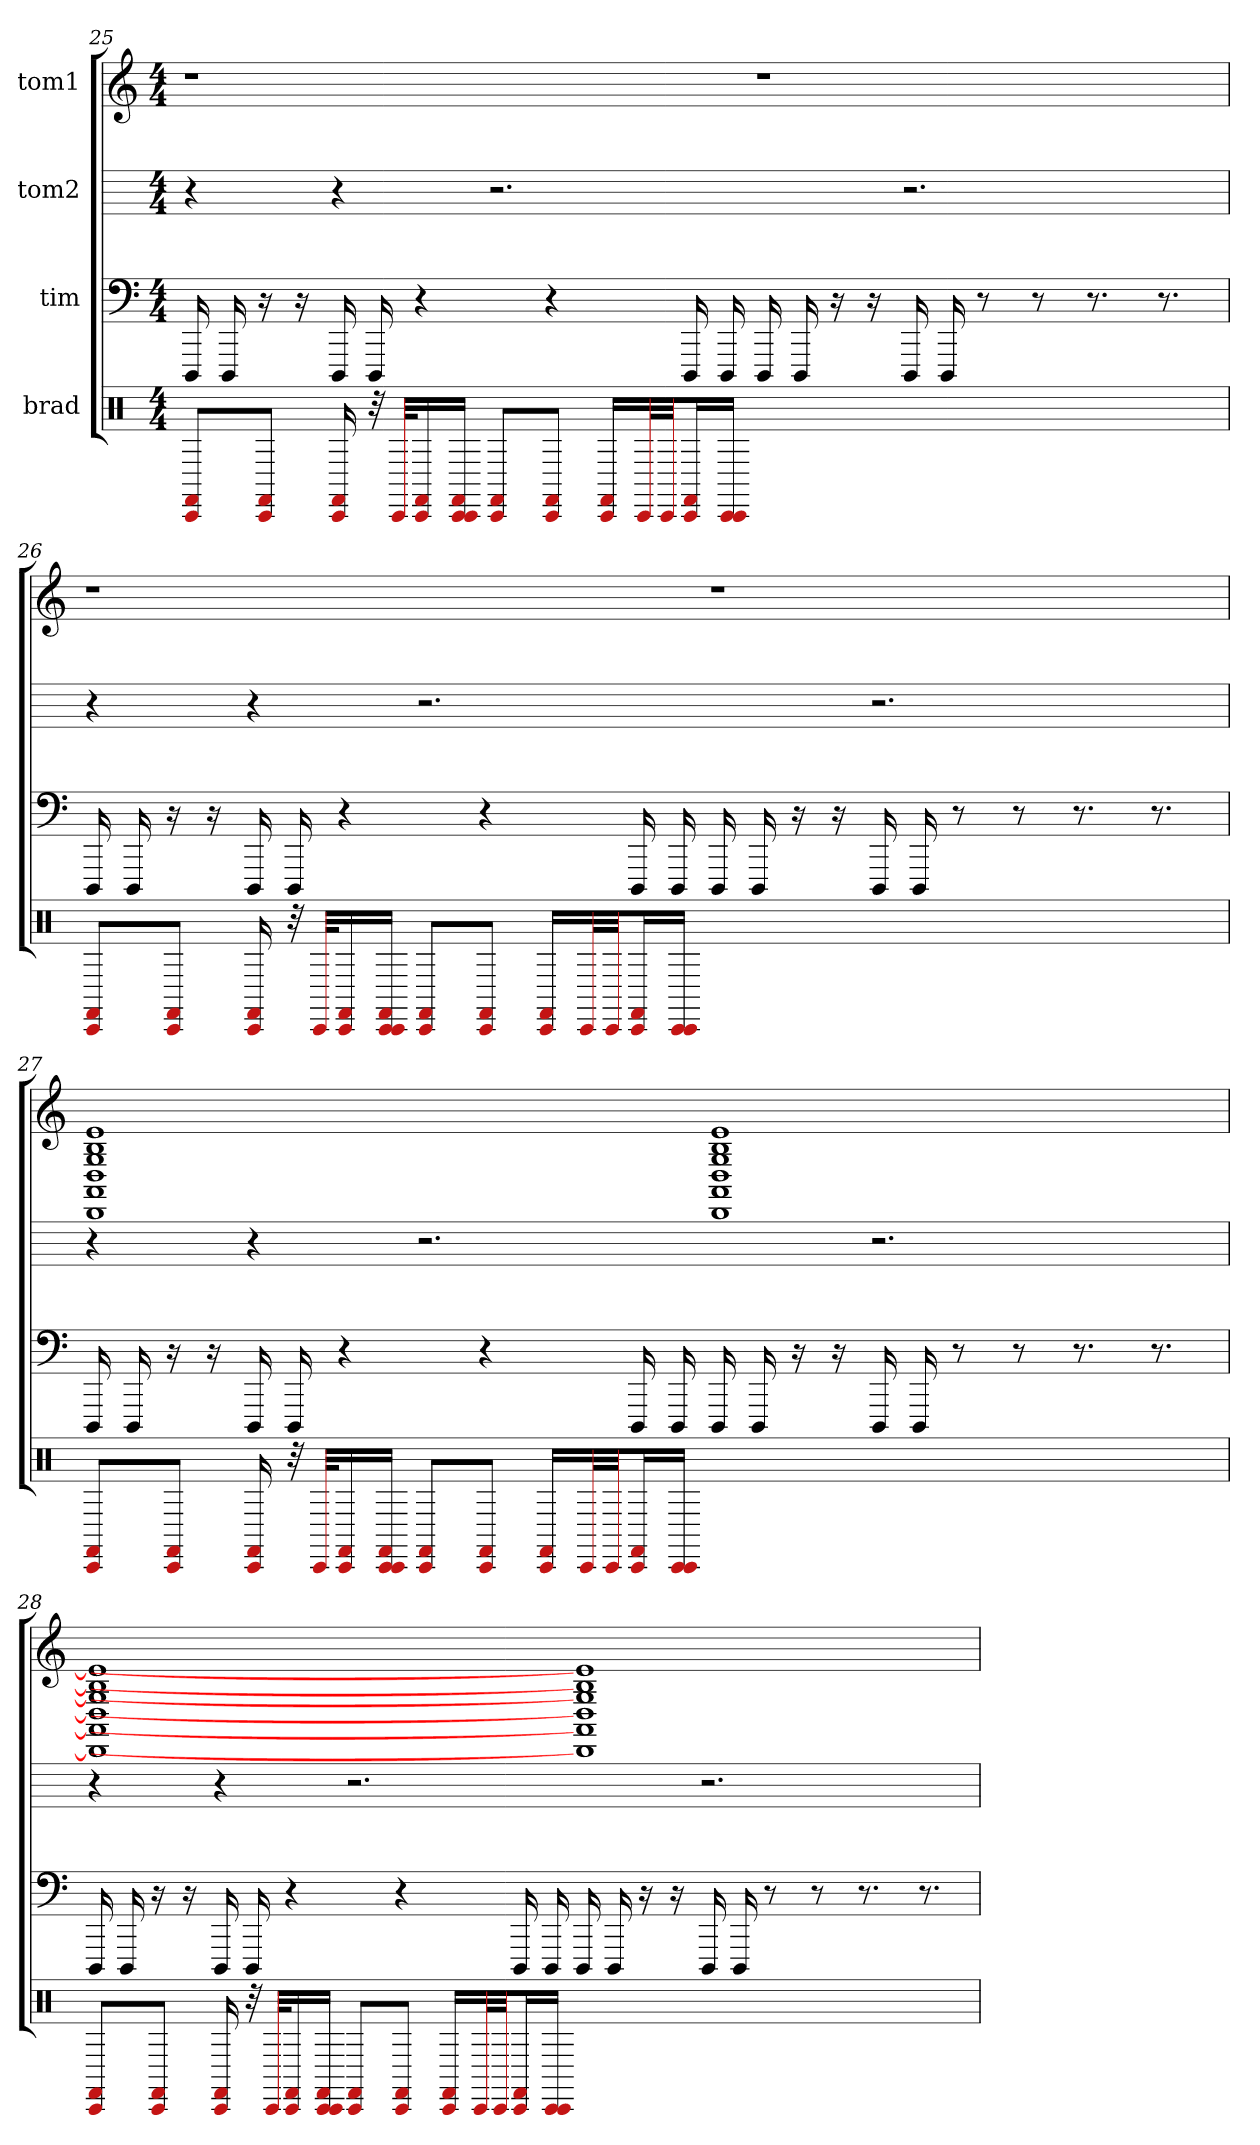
**kern	**kern	**kern	**kern
*part4	*part3	*part2	*part1
*staff4	*staff3	*staff2	*staff1
*I"brad	*I"tim	*I"tom2	*I"tom1
*clefX	*	*	*
*k[]	*k[]	*k[]	*k[]
*M4/4	*M4/4	*M4/4	*M4/4
=25	=25	=25	=25
8FF#/ 8CC/L	16DDD	4r	1r
.	16DDD	.	.
8FF#/ 8CC/J	16r	.	.
.	16r	.	.
16FF# 16CC#	16DDD	4r	.
32r	16DDD	.	.
32CC#/KLL	.	.	.
16FF#/ 16CC#/	4r	.	.
16FF#/ 16CC#/ 16CC/JJ	.	.	.
8FF#/ 8CC/L	.	2.r	.
8FF#/ 8CC/J	4r	.	.
16FF#/ 16CC#/LL	.	.	.
32CC#/L	.	.	.
32CC#/JJ	.	.	.
16FF#/ 16CC#/L	16DDD	.	.
16CC#/ 16CC/JJ	16DDD	.	.
1ryy	16DDD	.	1r
.	16DDD	.	.
.	16r	.	.
.	16r	.	.
.	16DDD	2.r	.
.	16DDD	.	.
.	8r	.	.
.	8r	.	.
.	8.r	.	.
.	8.r	.	.
=26	=26	=26	=26
8FF#/ 8CC/L	16DDD	4r	1r
.	16DDD	.	.
8FF#/ 8CC/J	16r	.	.
.	16r	.	.
16FF# 16CC#	16DDD	4r	.
32r	16DDD	.	.
32CC#/KLL	.	.	.
16FF#/ 16CC#/	4r	.	.
16FF#/ 16CC#/ 16CC/JJ	.	.	.
8FF#/ 8CC/L	.	2.r	.
8FF#/ 8CC/J	4r	.	.
16FF#/ 16CC#/LL	.	.	.
32CC#/L	.	.	.
32CC#/JJ	.	.	.
16FF#/ 16CC#/L	16DDD	.	.
16CC#/ 16CC/JJ	16DDD	.	.
1ryy	16DDD	.	1r
.	16DDD	.	.
.	16r	.	.
.	16r	.	.
.	16DDD	2.r	.
.	16DDD	.	.
.	8r	.	.
.	8r	.	.
.	8.r	.	.
.	8.r	.	.
=27	=27	=27	=27
8FF#/ 8CC/L	16DDD	4r	1e 1B 1G 1D 1AA 1DD
.	16DDD	.	.
8FF#/ 8CC/J	16r	.	.
.	16r	.	.
16FF# 16CC#	16DDD	4r	.
32r	16DDD	.	.
32CC#/KLL	.	.	.
16FF#/ 16CC#/	4r	.	.
16FF#/ 16CC#/ 16CC/JJ	.	.	.
8FF#/ 8CC/L	.	2.r	.
8FF#/ 8CC/J	4r	.	.
16FF#/ 16CC#/LL	.	.	.
32CC#/L	.	.	.
32CC#/JJ	.	.	.
16FF#/ 16CC#/L	16DDD	.	.
16CC#/ 16CC/JJ	16DDD	.	.
1ryy	16DDD	.	1e 1B 1G 1D 1AA 1DD
.	16DDD	.	.
.	16r	.	.
.	16r	.	.
.	16DDD	2.r	.
.	16DDD	.	.
.	8r	.	.
.	8r	.	.
.	8.r	.	.
.	8.r	.	.
=28	=28	=28	=28
8FF#/ 8CC/L	16DDD	4r	1e] 1B] 1G] 1D] 1AA] 1DD]
.	16DDD	.	.
8FF#/ 8CC/J	16r	.	.
.	16r	.	.
16FF# 16CC#	16DDD	4r	.
32r	16DDD	.	.
32CC#/KLL	.	.	.
16FF#/ 16CC#/	4r	.	.
16FF#/ 16CC#/ 16CC/JJ	.	.	.
8FF#/ 8CC/L	.	2.r	.
8FF#/ 8CC/J	4r	.	.
16FF#/ 16CC#/LL	.	.	.
32CC#/L	.	.	.
32CC#/JJ	.	.	.
16FF#/ 16CC#/L	16DDD	.	.
16CC#/ 16CC/JJ	16DDD	.	.
1ryy	16DDD	.	1e] 1B] 1G] 1D] 1AA] 1DD]
.	16DDD	.	.
.	16r	.	.
.	16r	.	.
.	16DDD	2.r	.
.	16DDD	.	.
.	8r	.	.
.	8r	.	.
.	8.r	.	.
.	8.r	.	.
=	=	=	=
*-	*-	*-	*-
